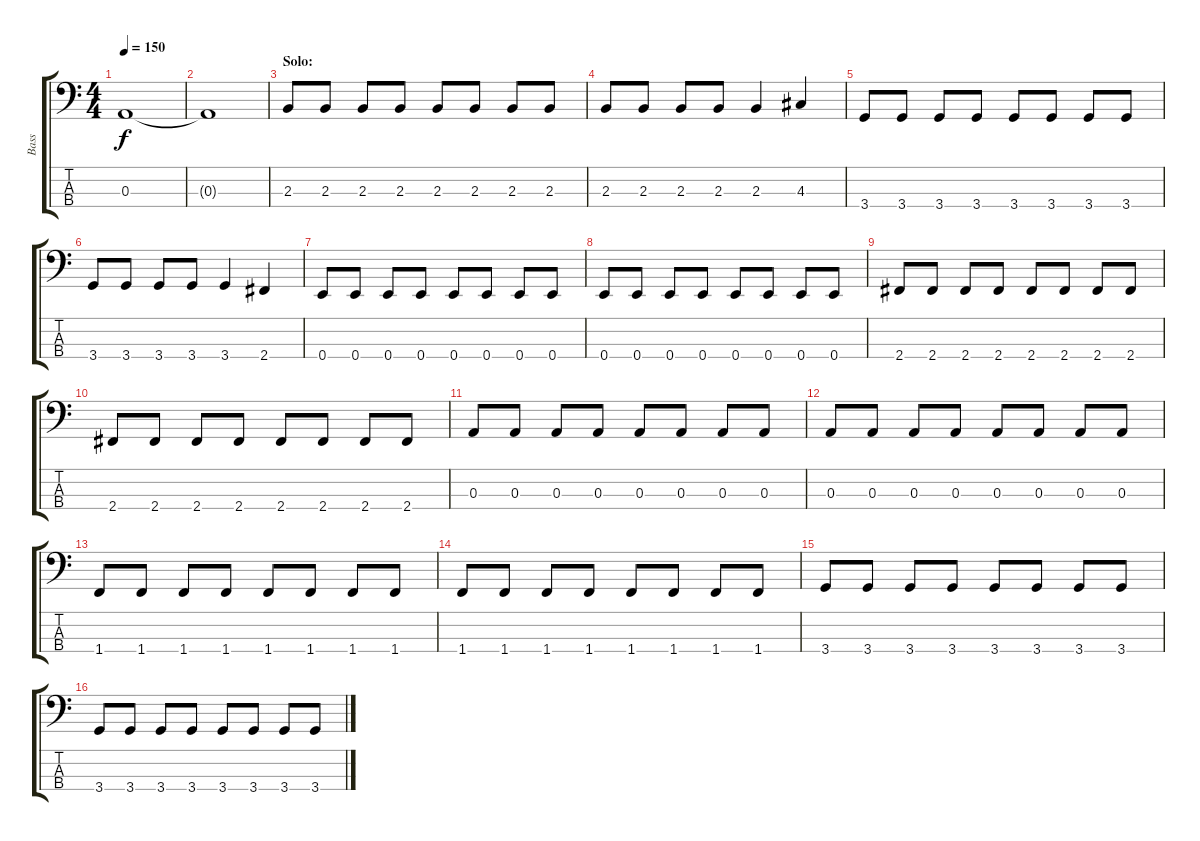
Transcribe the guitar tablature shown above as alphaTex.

\track ("Bass" "Bass") {instrument slapbass2}
\staff {score tabs}
\tuning (G2 D2 A1 E1) {hide}
\ts (4 4)
\tempo 150
\clef f4
\ks c
0.3.1{dy f} |
0.3{t}.1 |
\section ("" "Solo:")
2.3.8 2.3.8 2.3.8 2.3.8 2.3.8 2.3.8 2.3.8 2.3.8 |
2.3.8 2.3.8 2.3.8 2.3.8 2.3.4 4.3.4 |
3.4.8 3.4.8 3.4.8 3.4.8 3.4.8 3.4.8 3.4.8 3.4.8 |
3.4.8 3.4.8 3.4.8 3.4.8 3.4.4 2.4.4 |
0.4.8 0.4.8 0.4.8 0.4.8 0.4.8 0.4.8 0.4.8 0.4.8 |
0.4.8 0.4.8 0.4.8 0.4.8 0.4.8 0.4.8 0.4.8 0.4.8 |
2.4.8 2.4.8 2.4.8 2.4.8 2.4.8 2.4.8 2.4.8 2.4.8 |
2.4.8 2.4.8 2.4.8 2.4.8 2.4.8 2.4.8 2.4.8 2.4.8 |
0.3.8 0.3.8 0.3.8 0.3.8 0.3.8 0.3.8 0.3.8 0.3.8 |
0.3.8 0.3.8 0.3.8 0.3.8 0.3.8 0.3.8 0.3.8 0.3.8 |
1.4.8 1.4.8 1.4.8 1.4.8 1.4.8 1.4.8 1.4.8 1.4.8 |
1.4.8 1.4.8 1.4.8 1.4.8 1.4.8 1.4.8 1.4.8 1.4.8 |
3.4.8 3.4.8 3.4.8 3.4.8 3.4.8 3.4.8 3.4.8 3.4.8 |
3.4.8 3.4.8 3.4.8 3.4.8 3.4.8 3.4.8 3.4.8 3.4.8
